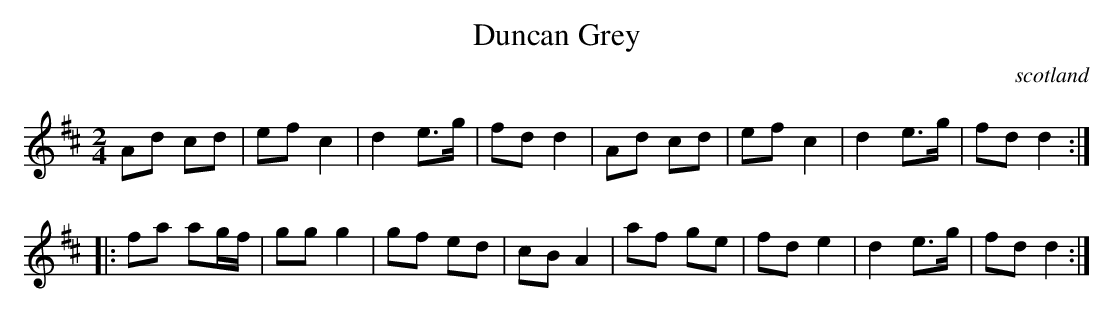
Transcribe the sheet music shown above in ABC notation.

X:1
T:Duncan Grey
O:scotland
M:2/4
L:1/8
K:D
Ad cd| efc2| d2e>g|fd d2|\
Ad cd|ef c2|d2 e>g|fd d2:|
|:fa ag/2f/2|gg g2| gf ed | cB A2|\
af ge| fd e2| d2 e>g| fd d2:|
